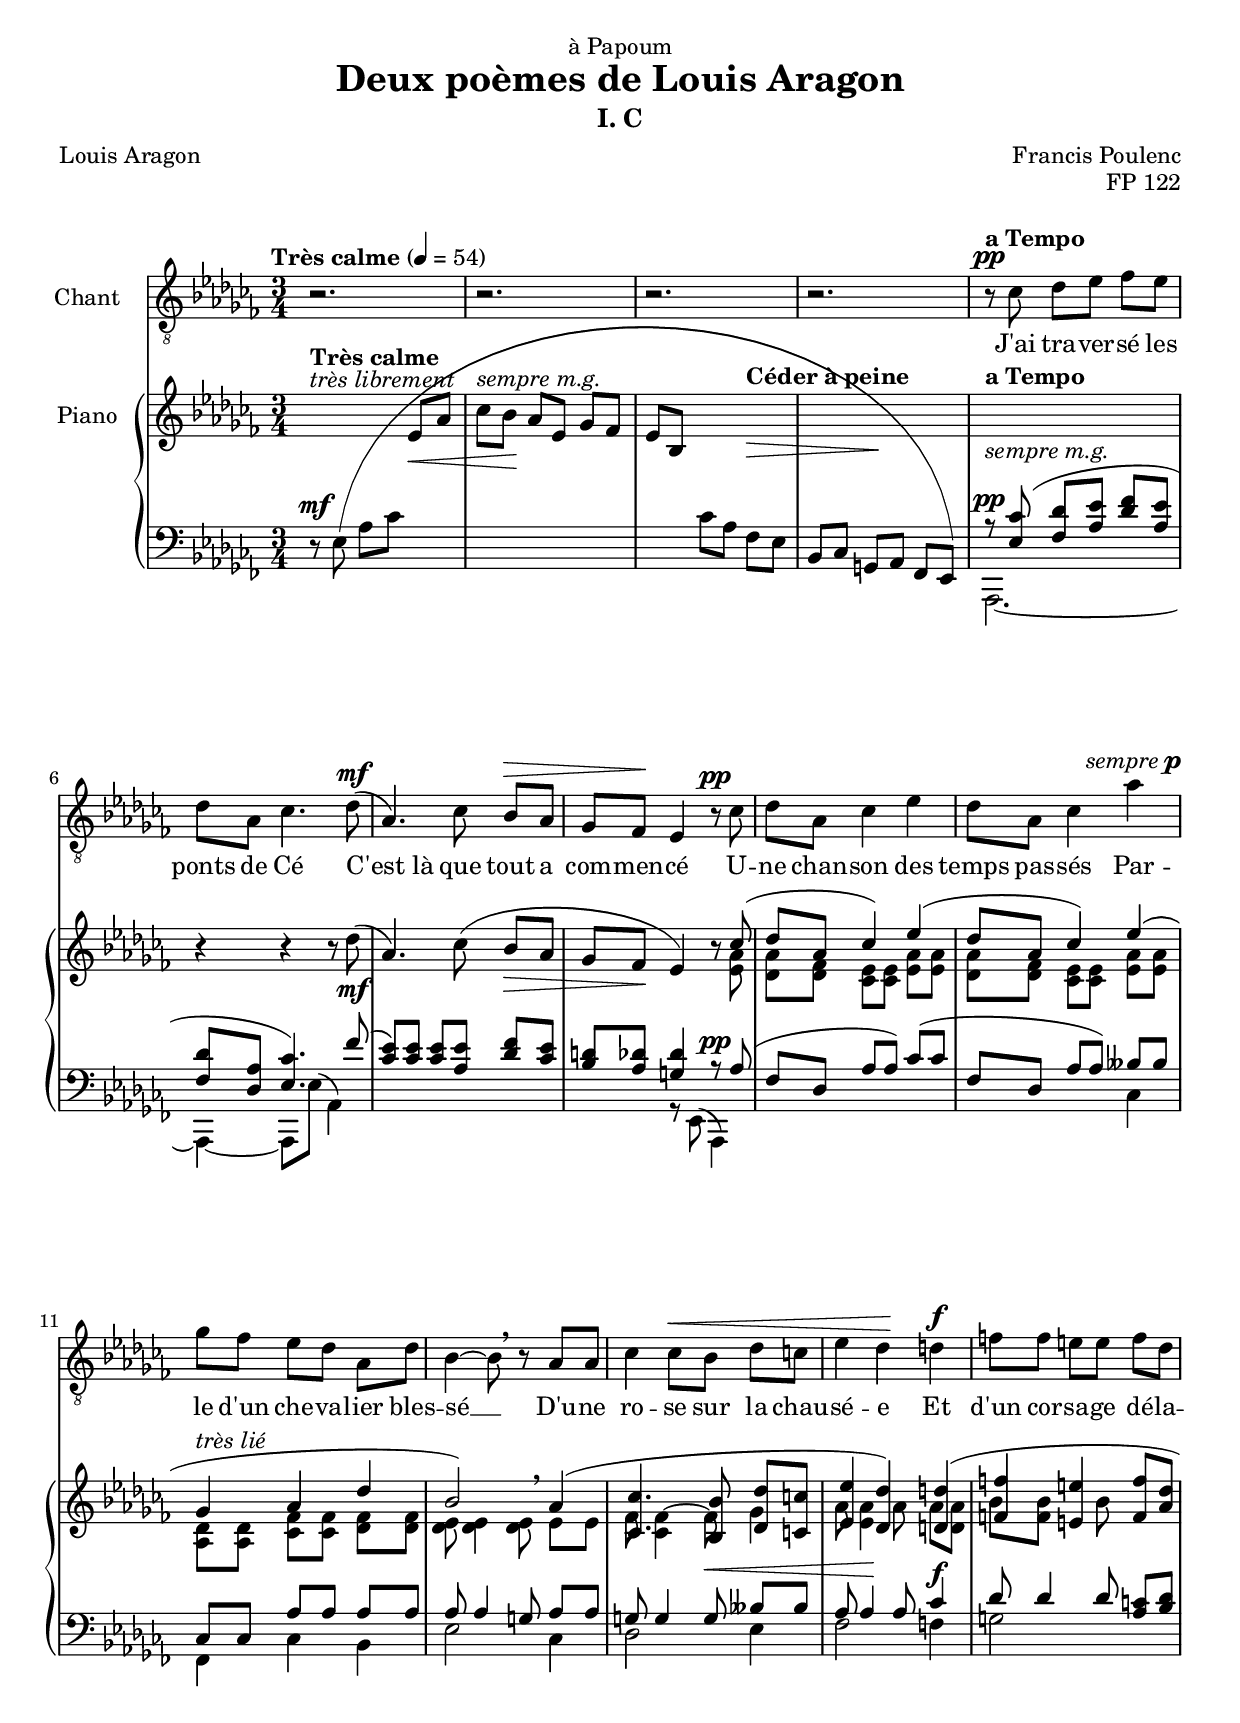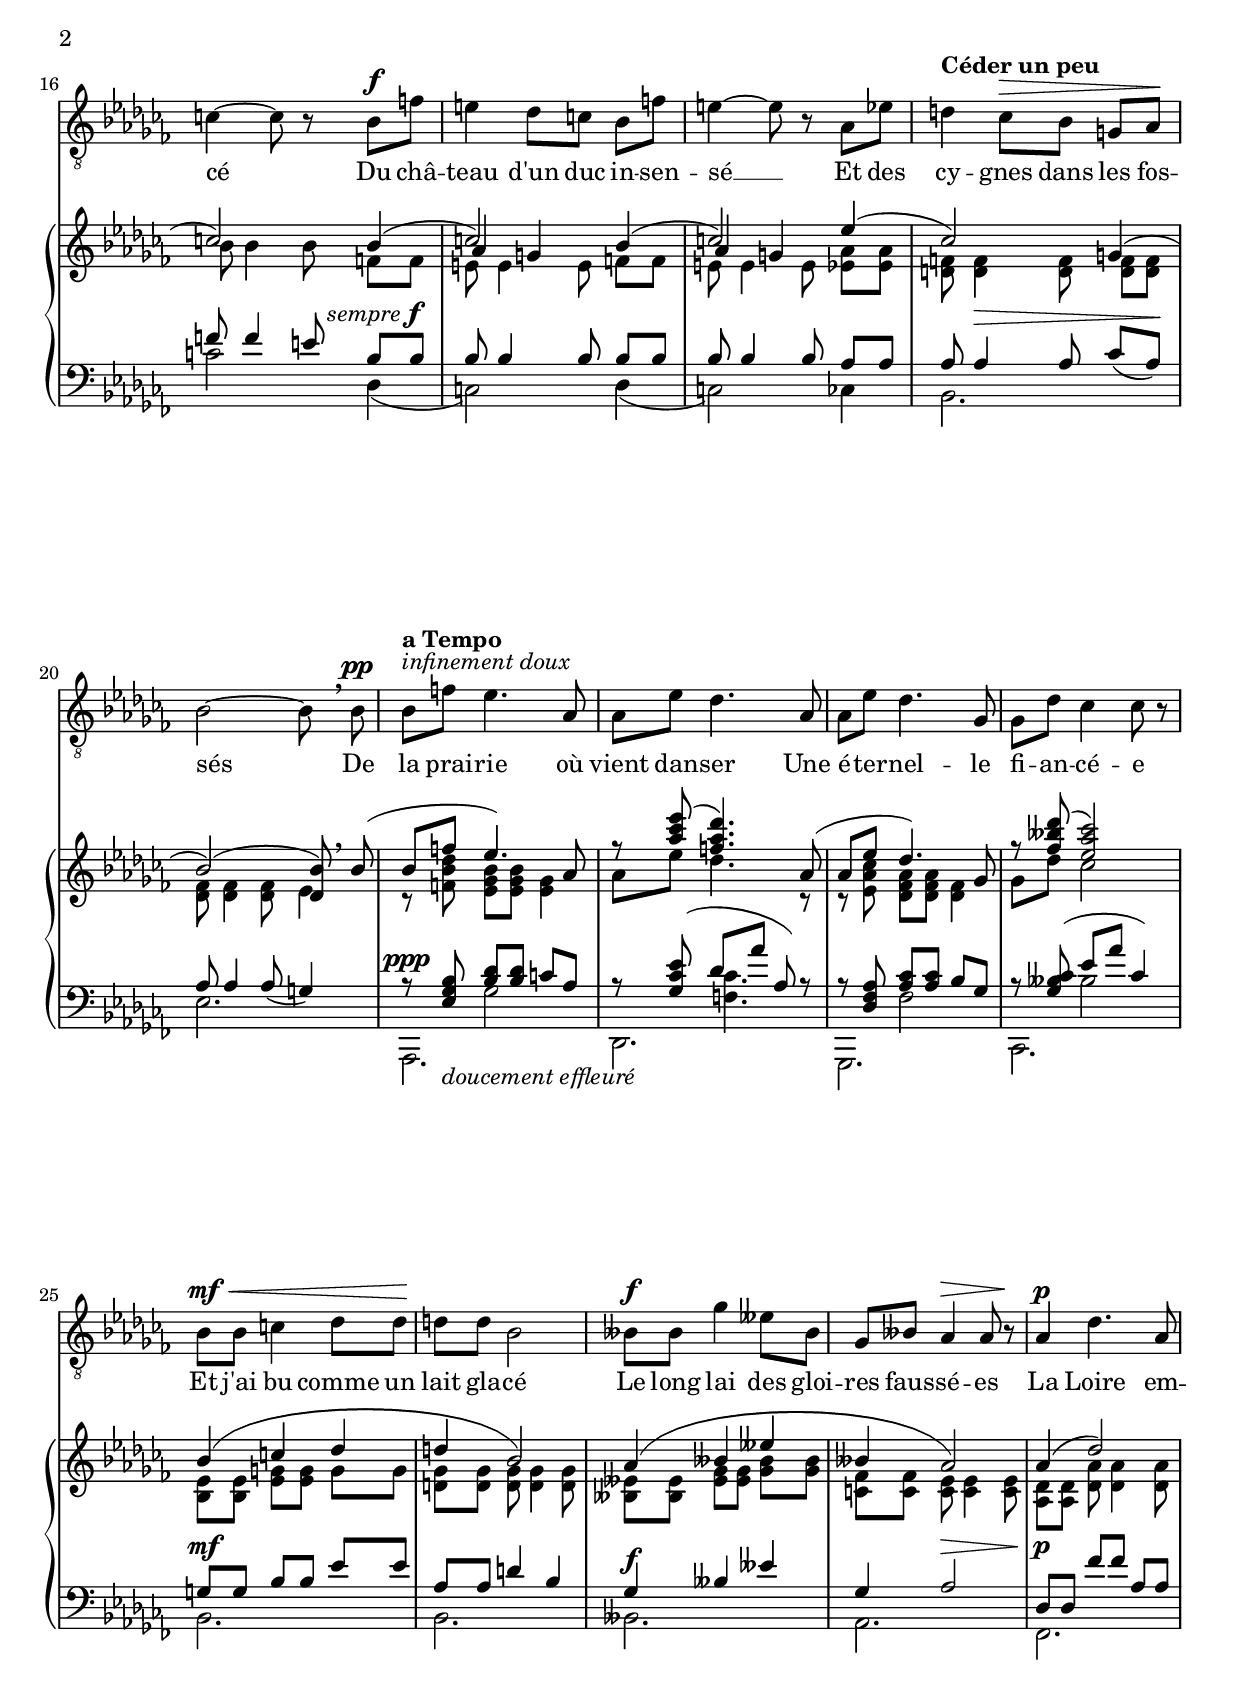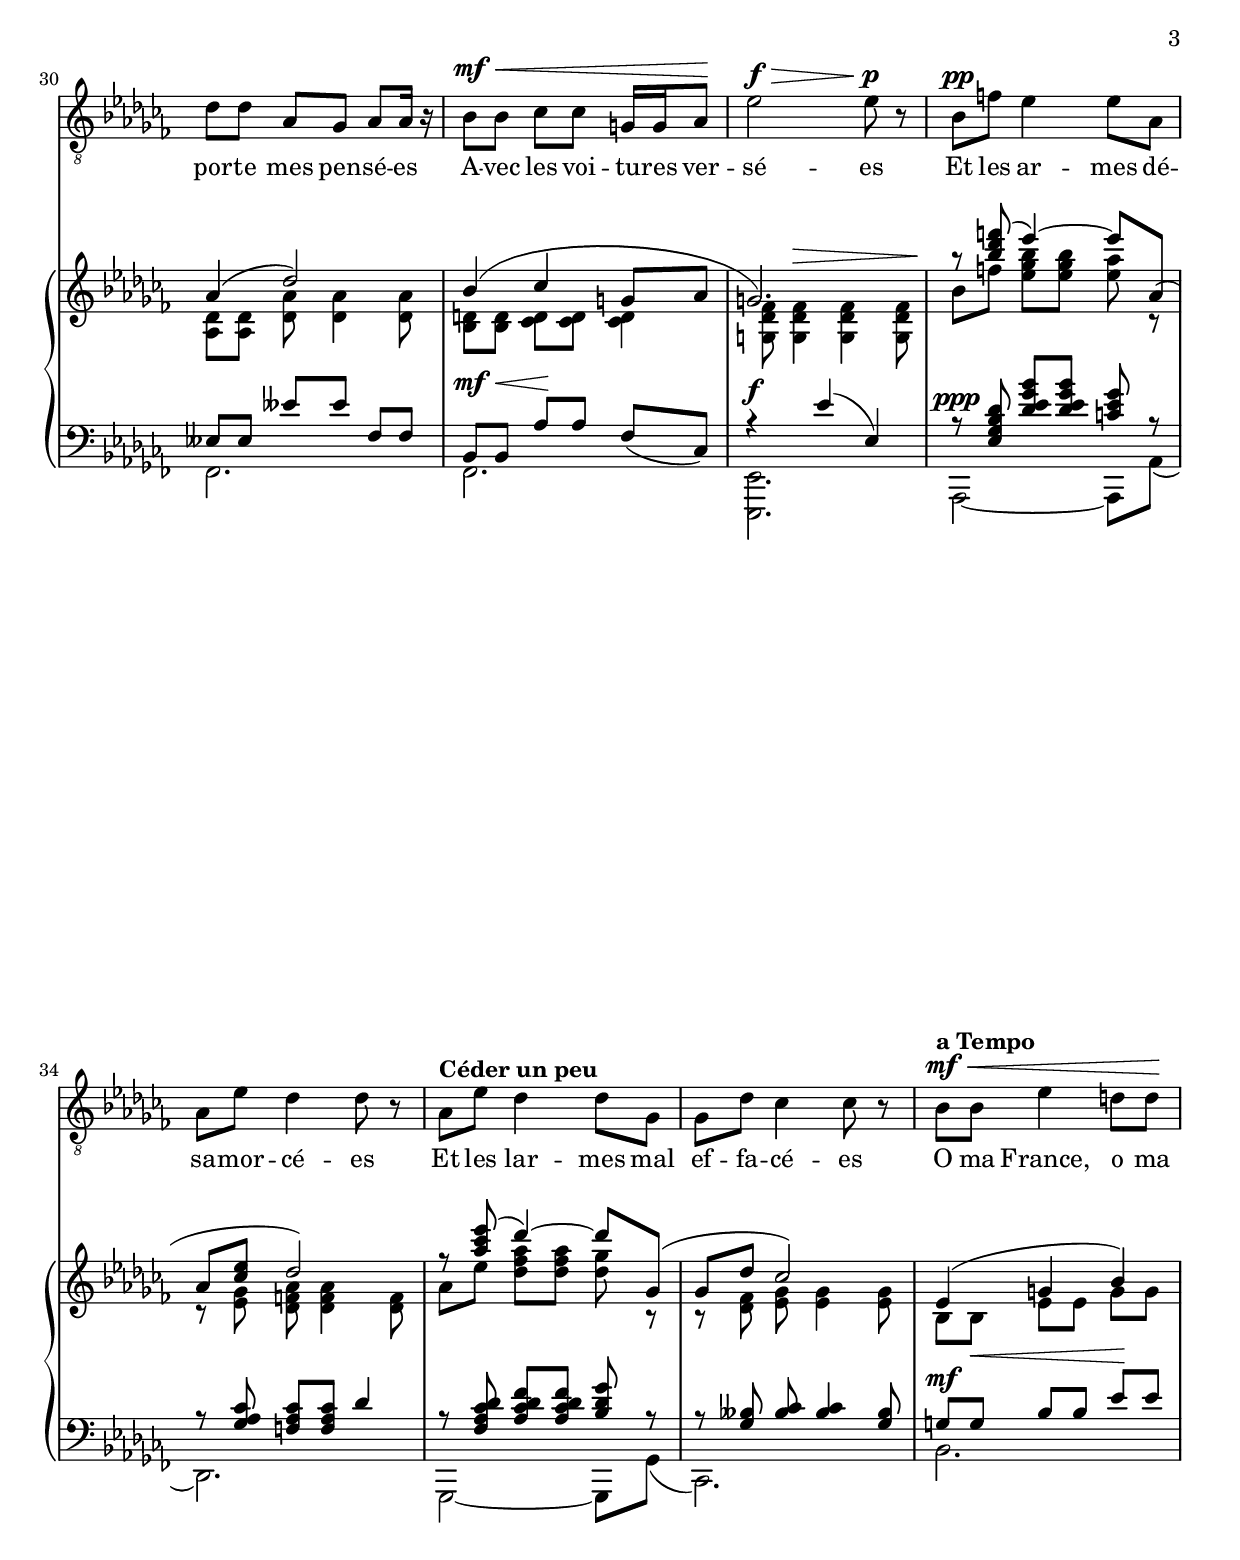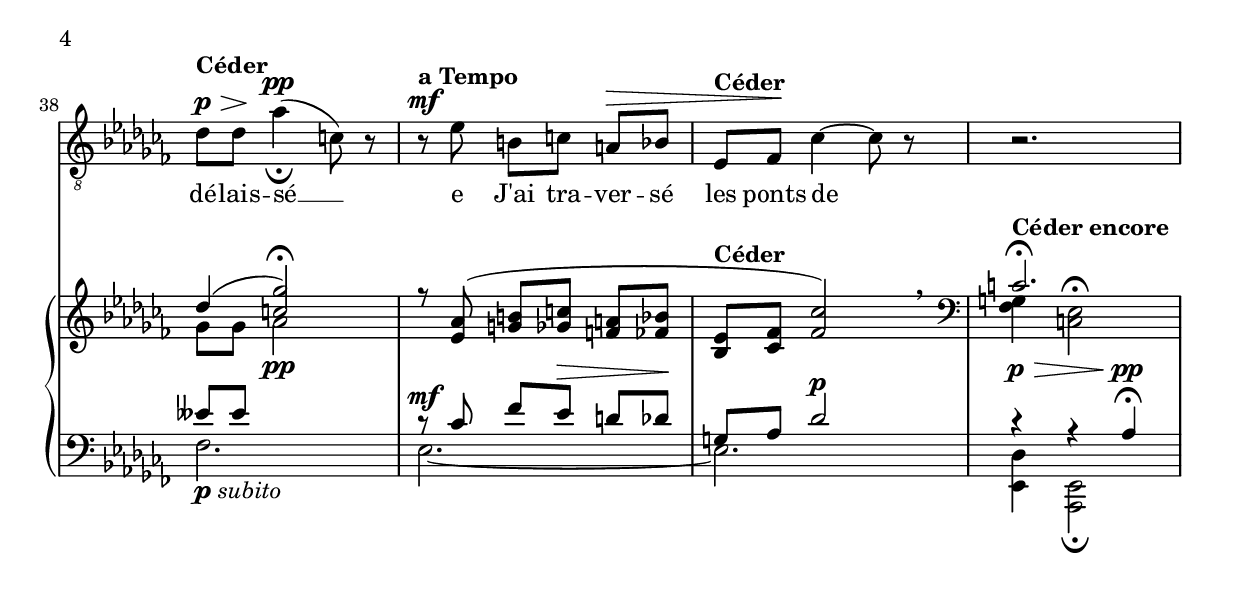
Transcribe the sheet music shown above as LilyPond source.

\version "2.16.2"
\language "italiano"

\paper {
  system-system-spacing #'padding = #5
}

\header {
  composer = "Francis Poulenc"
  poet = "Louis Aragon"
  title = "Deux poèmes de Louis Aragon"
  subtitle = "I. C"
  dedication = "à Papoum"
  opus = "FP 122"
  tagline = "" % no footer
}

global = {
  \key lab \minor
  \time 3/4
  \tempo "Très calme" 4 = 54
}

pianoSubito = \markup { \dynamic "p" \italic "subito" }
aTempo = \markup { \bold "a Tempo" }

semprepp = #(make-dynamic-script
  (markup #:hspace 0
          #:translate '(-10 . 0)
          #:line (#:normal-text
                  #:italic "sempre"
                  #:dynamic "p")
  )
)

sempref = #(make-dynamic-script
  (markup #:hspace 0
          #:translate '(-10 . 0)
          #:line (#:normal-text
                  #:italic "sempre"
                  #:dynamic "f")
  )
)

melody = {
  \set Timing.beamExceptions = #'()
  
  r2. |
  r2. |
  r2. |
  r2. |
  r8 ^\pp ^\aTempo dob reb mib fab mib |
  reb8 lab dob4. reb8 ^\mf ( |
  lab4. ) dob8 sib ^\> lab |
  solb8 fab \! mib4 r8 ^\pp dob' |
  reb8 lab dob4 mib |
  reb8 lab dob4 lab' ^\semprepp |
  solb8 fab mib reb lab reb |
  sib4~ sib8 \breathe r lab lab |
  dob4 dob8 ^\< sib reb do |
  mib4 reb \! re ^\f |
  fa8 fa mi mi fa reb |
  do4~ do8 r sib ^\f fa' |
  mi4 reb8 do sib fa' |
  mi4~ mi8 r lab, mib' |
  re4 ^\markup { \bold "Céder un peu" } dob8 ^\> sib sol lab \! |
  sib2~ sib8 \breathe sib ^\pp |
  sib8 ^\markup { \italic "infinement doux" } ^\aTempo fa' mib4. lab,8 |
  lab8 mib' reb4. lab8 |
  lab8 mib'8 reb4. solb,8 |
  solb8 reb' dob4 dob8 r |
  sib8 ^\mf ^\< sib8 do4 reb8 reb \! |
  re8 re sib2 |
  sibb8 ^\f sibb solb'4 mibb8 sibb |
  solb8 sibb lab4 ^\> lab8 r \! |
  lab4 ^\p reb4. lab8 |
  reb8 reb lab solb lab lab16 r16 |
  sib8 ^\mf ^\< sib dob dob sol16 sol lab8 \! |
  mib'2 ^\f ^\> mib8 ^\p r8 \! |
  sib8 ^\pp fa' mib4 mib8 lab, |
  lab8 mib' reb4 reb8 r |
  lab8 ^\markup { \bold "Céder un peu" } mib' reb4 reb8 solb, |
  solb8 reb' dob4 dob8 r8 |
  sib8 ^\mf ^\aTempo ^\< sib mib4 re8 re \! |
  reb8 ^\> ^\p ^\markup { \bold "Céder" } reb \! lab'4 _\fermata ( ^\pp do,8 ) r8 |
  r8 ^\mf ^\aTempo mib8 si do la ^\> sib |
  mib,8 ^\markup { \bold "Céder" } fab \! dob'4~ dob8 r8 |
  r2.
}

text = \lyricmode {
  J'ai tra -- ver -- sé les ponts de Cé
  C'est_là que tout a com -- men -- cé
  U -- ne chan -- son des temps pas -- sés
  Par -- le d'un che -- va -- lier bles -- sé __

  D'u -- ne ro -- se sur la chau -- sé -- e
  Et d'un cor -- sa -- ge dé -- la -- cé

  Du châ -- teau d'un duc in -- sen -- sé __
  Et des cy -- gnes dans les fos -- sés

  De la prai -- rie où vient dan -- ser
  Une é -- ter -- nel -- le fi -- an -- cé -- e

  Et j'ai bu comme un lait gla -- cé
  Le long lai des gloi -- res faus -- sé -- es

  La Loire em -- por -- te mes pen -- sé -- es
  A -- vec les voi -- tu -- res ver -- sé -- es
  Et les ar -- mes dé -- sa -- mor -- cé -- es
  Et les lar -- mes mal ef -- fa -- cé -- es

  O ma France, o ma dé -- lais -- sé __ e

  J'ai tra -- ver -- sé les ponts de Cé __
}

upper = \relative do'' {
  \set Timing.beamExceptions = #'()
  
  s2. ^\markup { \italic "très librement" } ^\markup { \bold "Très calme" } |
  s2. |
  s4 s4 s4 _\> ^\markup { \bold "Céder à peine" } |
  s4 s4 \! s4 |
  s2. ^\aTempo | % 5
  r4 r4 r8 reb8 _\mf ^( |
  lab4. ) dob8 ^( sib _\> lab |
  solb8 fab \! mib4 ) r8

  <<
    {
      \voiceOne
      
      dob'8 ^(
      reb8 lab dob4 ) mib ^( |
      reb8 lab dob4 ) mib ^( | % 10
      solb,4  ^\markup { \italic "très lié" } lab reb |
      sib2 ) lab4 ^( |
      <dob, dob'>4. <sib sib'>8 <reb reb'> <do do'> |
      <mib mib'>4 <reb reb'> ) <re re'> ^( |
      <fa fa'>4 <mi mi'> <fa fa'>8 <lab reb> | % 15
      do2 ) sib4 ^( |
      do2 ) sib4 ^( |
      do2 ) mib4 ^( |
      dob2 ) sol4 ^( |
      sib2 ) ^( <reb, sib'>8 ) \breathe sib'8 ^( | % 20
      sib8 fa' mib4. ) lab,8 |
      r8 <lab' dob mib> ^( <fa lab reb>4. ) lab,8 ^( |
      lab8 mib' reb4. ) solb,8 |
      r8 <fab' sibb reb> ^( <mib lab dob>2 ) |
      sib4 ^( do reb | % 25
      re4 sib2 ) |
      lab4 ^( sibb mibb |
      sibb4 lab2 ) |
      lab4 ^( reb2 ) |
      lab4 ^( reb2 ) | % 30
      sib4 ^( dob sol8 lab |
      sol2. ) |
      r8 <sib' reb fa> ^( mib4~ ) mib8 lab,, ^( |
      lab8 <dob mib> reb2 ) |
      r8 <lab' dob mib> ^( reb4~ ) reb8 solb,,8 ^( |
      solb8 reb' dob2 ) |
      mib,4 ^( sol sib ) |
      reb4 ^( <do solb'>2 \fermata ) |
      r8 <mib, lab> ^( <sol si> <solb do> <fa la> <fab sib> |
      <sib, mib>8 ^\markup { \bold "Céder" } <dob fab> <fab dob'>2 ) \breathe |
      
      \clef bass
      do2. \fermata
    } \\
    {
      \voiceTwo
      
      <mib lab>8
      <reb lab'>8 <reb fab> <dob mib> <dob mib> <mib lab> <mib lab> |
      <reb lab'>8 <reb fab> <dob mib> <dob mib> <mib lab> <mib lab> | % 10
      <lab, reb>8 <lab reb> <dob fab> <dob fab> <reb fab> <reb fab> |
      <reb mib>8 <reb mib>4 <reb mib>8 \breathe mib mib |
      fab8 <dob fab^~>4 fab8 solb4 |
      lab8 <mib lab>4 lab8 lab <re, lab'> |
      sib'8 <fa sib> s8 sib s4 | % 15
      sib8 sib4 sib8 fa8 fa |
      mi8 mi4 mi8 fa8 fa |
      mi8 mi4 mi8 <mib lab>8 <mib lab> |
      <re fa>8 <re fa>4 <re fa>8 <re fa> <re fa> |
      <reb fab>8 <reb fab>4 <reb fab>8 mib4 | % 20
      r8 <fa sib reb>8 <mib solb sib> <mib solb sib> <mib solb>4 |
      lab8 mib' reb4. r8 |
      r8 <mib, lab dob>8 <reb fab lab> <reb fab lab>  <reb fab>4 |
      solb8 reb' dob2 |
      <sib, mib>8 <sib mib> <mib sol> <mib sol> sol sol | % 25
      <re solb>8 <re solb> <re solb> <re solb>4 <re solb>8 |
      <sibb mibb>8 <sibb mibb> <mibb solb> <mibb solb> <solb sibb> <solb sibb> |
      <do, fab>8 <do fab> <do mib> <do mib>4  <do mib>8 |
      <lab reb>8 <lab reb>8 <reb lab'>8 <reb lab'>4 <reb lab'>8 |
      <lab reb>8 <lab reb>8 <reb lab'>8 <reb lab'>4 <reb lab'>8 |
      <sib re>8 <sib re>8 <dob re>8 <dob re>8 <dob re>4 |
      <sol reb' fab>8 <sol reb' fab>4 ^\> <sol reb' fab>4 <sol reb' fab>8 |
      sib'8 \! fa' <mib solb sib> <mib solb sib> <mib lab> r |
      r8 <mib, solb> <reb fa lab> <reb fa lab>4 <reb fa>8 |
      lab'8 mib' <reb fab lab> <reb fab lab> <reb solb> r |
      r8 <reb, fab> <mib solb> <mib solb>4 <mib solb>8 |
      sib8 sib mib mib sol sol |
      solb8 solb lab2 _\pp |
      s2. |
      s2. |
      
      \clef bass
      <fab, sol>4 ^\markup { \bold "Céder encore" } <do mib>2 ^\fermata |
    } \\
    {
      \voiceThree
      s8
      s2. |
      s2. |
      s2. |
      s2. |
      s2. |
      s2. |
      s2. |
      s2. |
      lab''4 sol s4 |
      lab4 sol s4 |
    }
  >>


}

lower = \relative do {
  \set Timing.beamExceptions = #'()
  
  r8 ^\mf mib ^( lab[ dob]
  \change Staff = "upper"
  mib8 _\< lab
  dob8 ^\markup { \italic "sempre m.g." } sib \! lab mib solb fab |
  mib8 sib
  \change Staff = "lower"
  dob8 lab fab mib |
  sib8 dob sol lab fab mib ) |

  <<
    {
      \voiceOne
      
      r8 ^\markup { \italic "sempre m.g." } ^\pp <mib' dob'> ^( <fab reb'> <lab mib'> <reb fab> <lab mib'> |
      <fab reb'>8 <reb lab'> <mib dob'>4. ) \slurDown fab'8 ^( |
      <dob mib>8 ) <dob mib> <dob mib> <lab mib'> <reb fab> <dob mib> |
      <sib re>8 <lab reb> <sol reb'>4 r8 ^\pp lab ^( |
      fab8 reb lab' lab ) dob ^( dob |
      fab,8 reb lab' lab ) sibb sibb |
      dob,8 dob lab' lab lab lab |
      lab8 lab4 sol8 lab lab |
      sol8 sol4 sol8 ^\< sibb sibb |
      lab8 lab4 \! lab8 dob4 ^\f |
      reb8 reb4 reb8 <lab do>8 <sib reb> |
      fa'8 fa4 mi8 sib8 ^\sempref sib |
      sib8 sib4 sib8 sib sib |
      sib8 sib4 sib8 lab lab |
      lab8 lab4 ^\> lab8 dob _( lab \! ) |
      lab8 lab4 lab8 _( sol4 ) |
      r8 ^\ppp <mib solb sib> _\markup { \italic "doucement effleuré" } <sib' reb> <sib reb> do lab |
      r8 <solb dob mib> ^( reb' lab' lab,8 ) r8 |
      r8 <reb, fab lab> <lab' dob> <lab dob> sib solb |
      r8 <solb sibb dob> ^( mib'8 lab dob,4 ) |
      sol8 ^\mf sol sib sib mib mib |
      lab,8 lab re4 sib4 |
      solb4 ^\f sibb mibb |
      solb,4 lab2 ^\> |
      reb,8 \! \p reb fab'8 fab lab, lab |
      mibb8 mibb mibb' mibb fab, fab |
      sib,8 ^\mf ^\< sib lab' \! lab fab _( dob ) |
      r4 ^\f mib' ^( mib, ) |
      r8 ^\ppp <mib solb sib reb>8 <reb' mib solb sib> <reb mib solb sib> <do mib solb> r8 |
      r8 <solb lab dob> <fa lab dob> <fa lab dob> reb'4 |
      r8 <fab, lab dob reb> <lab dob reb fab> <lab dob reb fab> <sib reb solb> r8 |
      r8 <solb sibb> <sibb dob> <sibb dob>4 <solb sibb>8 |
      sol8 ^\mf sol ^\< sib sib mib \! mib |
      mibb8 mibb s2 |
      r8 ^\mf dob fab mib ^\> re reb \! |
      sol,8 lab reb2 ^\p |
      r4 ^\p ^\> r4 lab4 \! \fermata ^\pp |

    } \\
    {
      \voiceTwo
      
      lab,,2.~ |
      lab4~ lab8  mib'' ^( lab,4 ) |
      s2. |
      s4 r8 mib ^( lab,4 ) |
      s2. |
      s2 dob'4 |
      fab,4 dob' sib |
      mib2 dob4 |
      reb2 mib4 |
      fab2 fa4 |
      sol2 s4 |
      do2 reb,4 _( |
      do2 ) reb4 _( |
      do2 ) dob4 |
      sib2. |
      mib2. |
      lab,,2. |
      reb2. |
      solb,2. |
      dob2. |
      sib'2. |
      sib2. |
      sibb2. |
      lab2. |
      fab2. |
      fab2. |
      fab2. |
      <mib, mib'>2. |
      lab2~ lab8 lab'8 _( |
      reb,2. ) |
      solb,2~ solb8 solb'8 _( |
      dob,2. ) |
      sib'2. |
      fab'2. _\pianoSubito |
      mib2.~ |
      mib2. |
      <mib, reb'>4 <mib lab,>2 _\fermata |
    } \\
    {
      \voiceTwo
      
      s2. |
      s2. |
      s2. |
      s2. |
      s2. |
      s2. |
      s2. |
      s2. |
      s2. |
      s2. |
      s2. |
      s2. |
      s2. |
      s2. |
      s2. |
      s2. |
      s4 solb'2 |
      s4 <fa dob'>4. s8 |
      s4 fab2 |
      s4 sibb2 |
    }
  >>
}

\score {
  <<
     \new Voice <<
      \global
      \set Staff.instrumentName = #"Chant"
      \relative do' {
        \clef "G_8"
        \melody
      }
      \addlyrics {
        \text
      }
    >>
    \new PianoStaff <<
      \new Staff = "upper" <<
        \global
        \upper
      >>
      \new Staff = "lower" <<
        \global
        \clef bass
        \lower
      >>
      \set Staff.instrumentName = #"Piano"
    >>
  >>

  \layout {
    \context {
      \Voice
    }
  }

  \midi { }
}

